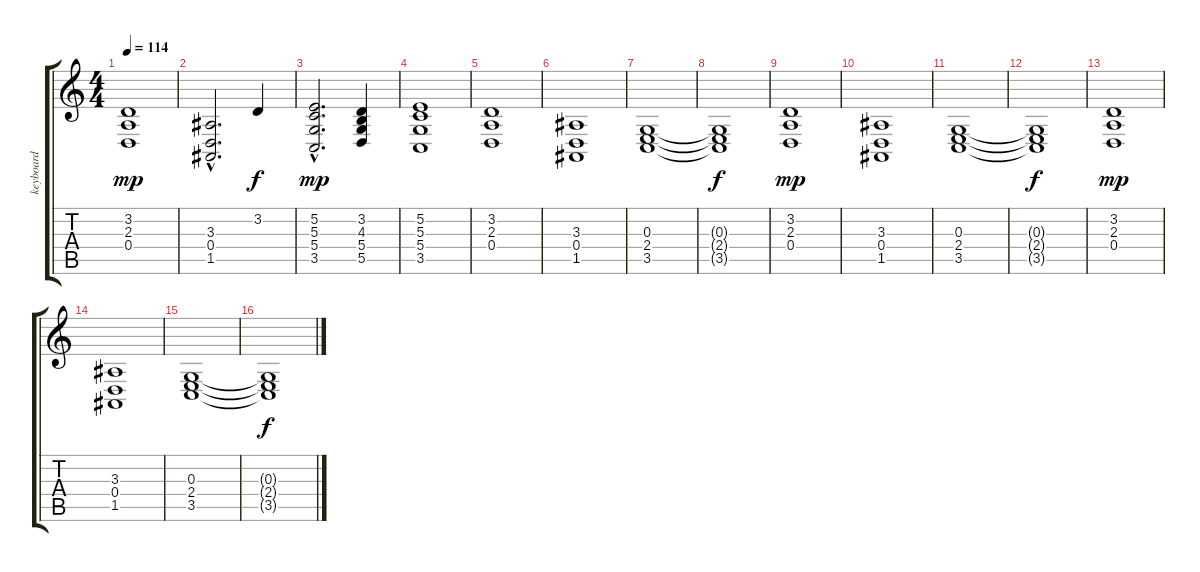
\track ("keyboard" "keyboard") {instrument stringensemble1}
\staff {score tabs}
\tuning (E4 B3 G3 D3 A2 E2) {hide}
\ts (4 4)
\tempo 114
\clef g2
\ks c
(3.2 2.3 0.4).1{dy mp volume 6} |
(3.3{hac} 0.4{hac} 1.5{hac}).2{d} 3.2.4{dy f} |
(5.2{hac} 5.3{hac} 5.4{hac} 3.5{hac}).2{d dy mp volume 8} (3.2 4.3 5.4 5.5).4{volume 9} |
(5.2 5.3 5.4 3.5).1{volume 11} |
(3.2 2.3 0.4).1 |
(3.3 0.4 1.5).1 |
(0.3 2.4 3.5).1 |
(0.3{t} 2.4{t} 3.5{t}).1{dy f} |
(3.2 2.3 0.4).1{dy mp} |
(3.3 0.4 1.5).1 |
(0.3 2.4 3.5).1 |
(0.3{t} 2.4{t} 3.5{t}).1{dy f} |
(3.2 2.3 0.4).1{dy mp} |
(3.3 0.4 1.5).1 |
(0.3 2.4 3.5).1 |
(0.3{t} 2.4{t} 3.5{t}).1{dy f}
